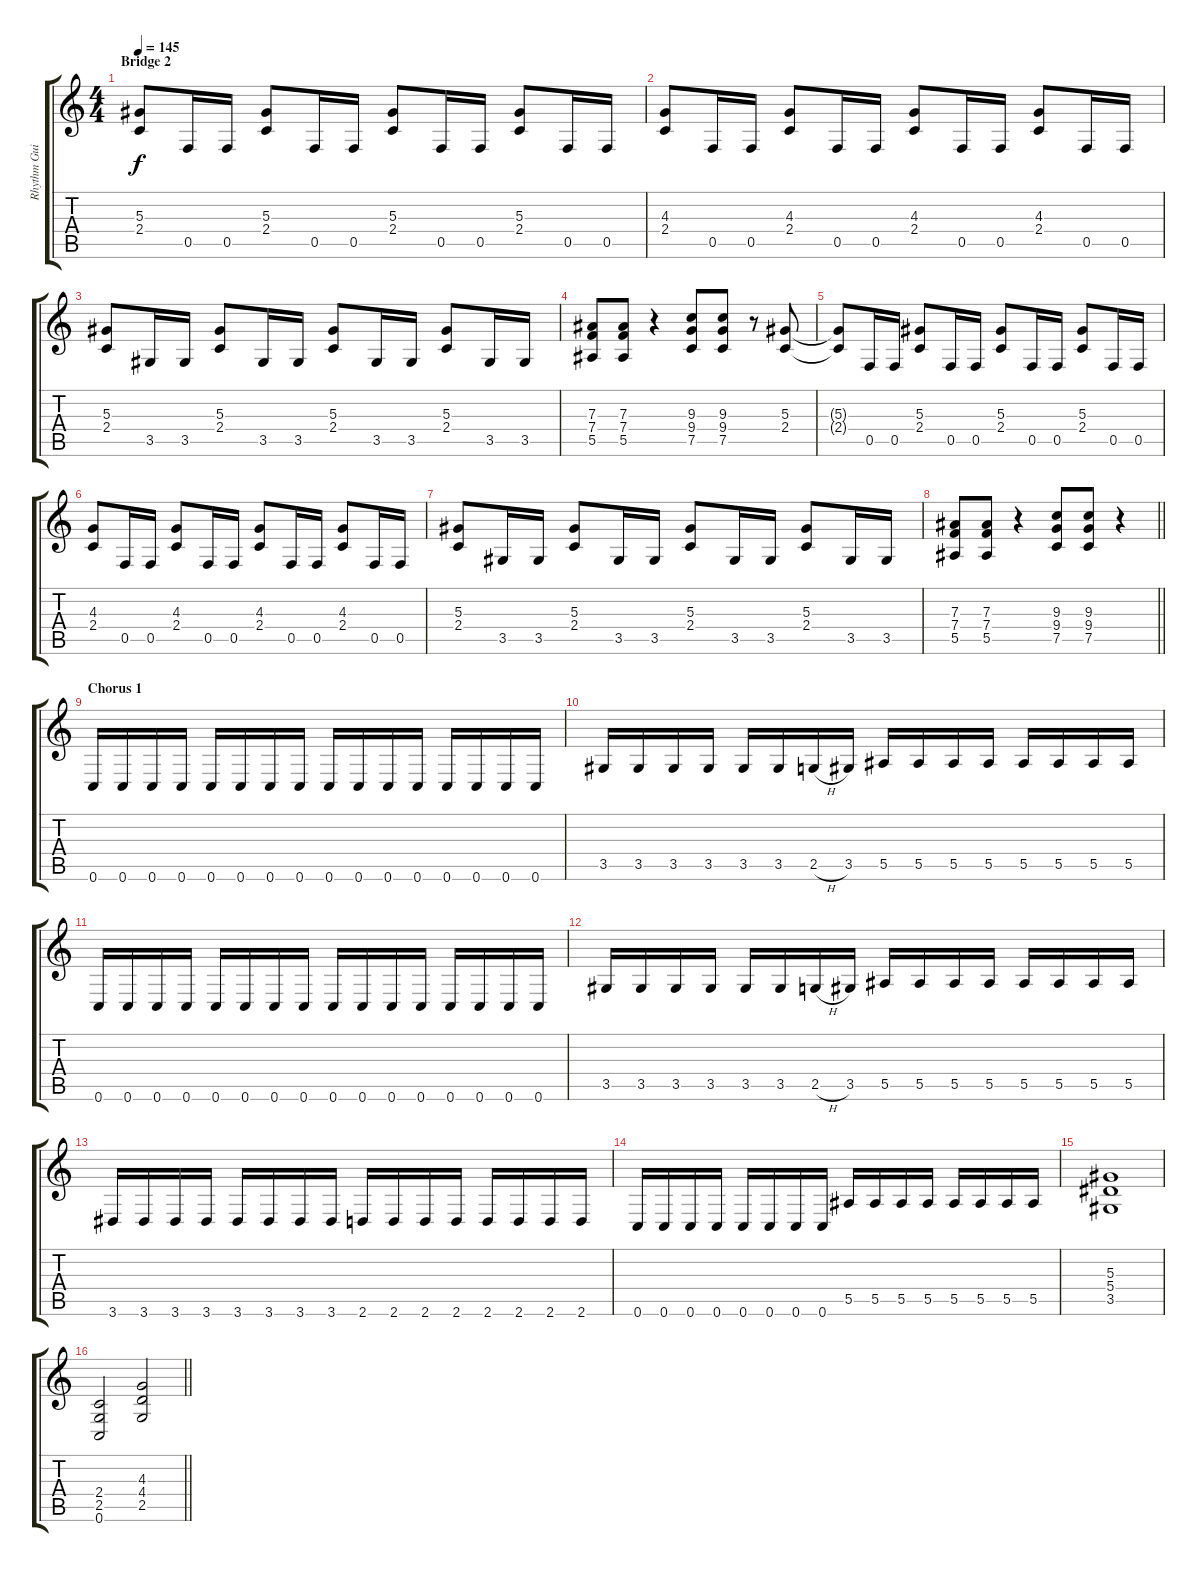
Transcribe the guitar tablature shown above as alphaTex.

\track ("Rhythm Guitar 1" "Rhythm Gui") {instrument distortionguitar}
\staff {score tabs}
\tuning (C4 G3 Eb3 Bb2 F2 C2) {hide}
\ts (4 4)
\section ("" "Bridge 2")
\tempo 145
\clef g2
\ks c
(5.3 2.4).8{dy f} 0.5.16 0.5.16 (5.3 2.4).8 0.5.16 0.5.16 (5.3 2.4).8 0.5.16 0.5.16 (5.3 2.4).8 0.5.16 0.5.16 |
(4.3 2.4).8 0.5.16 0.5.16 (4.3 2.4).8 0.5.16 0.5.16 (4.3 2.4).8 0.5.16 0.5.16 (4.3 2.4).8 0.5.16 0.5.16 |
(5.3 2.4).8 3.5.16 3.5.16 (5.3 2.4).8 3.5.16 3.5.16 (5.3 2.4).8 3.5.16 3.5.16 (5.3 2.4).8 3.5.16 3.5.16 |
(7.3 7.4 5.5).8 (7.3 7.4 5.5).8 r.4 (9.3 9.4 7.5).8 (9.3 9.4 7.5).8 r.8 (5.3 2.4).8 |
(5.3{t} 2.4{t}).8 0.5.16 0.5.16 (5.3 2.4).8 0.5.16 0.5.16 (5.3 2.4).8 0.5.16 0.5.16 (5.3 2.4).8 0.5.16 0.5.16 |
(4.3 2.4).8 0.5.16 0.5.16 (4.3 2.4).8 0.5.16 0.5.16 (4.3 2.4).8 0.5.16 0.5.16 (4.3 2.4).8 0.5.16 0.5.16 |
(5.3 2.4).8 3.5.16 3.5.16 (5.3 2.4).8 3.5.16 3.5.16 (5.3 2.4).8 3.5.16 3.5.16 (5.3 2.4).8 3.5.16 3.5.16 |
\barLineRight lightlight
(7.3 7.4 5.5).8 (7.3 7.4 5.5).8 r.4 (9.3 9.4 7.5).8 (9.3 9.4 7.5).8 r.4 |
\section ("" "Chorus 1")
0.6.16 0.6.16 0.6.16 0.6.16 0.6.16 0.6.16 0.6.16 0.6.16 0.6.16 0.6.16 0.6.16 0.6.16 0.6.16 0.6.16 0.6.16 0.6.16 |
3.5.16 3.5.16 3.5.16 3.5.16 3.5.16 3.5.16 2.5{h}.16 3.5.16 5.5.16 5.5.16 5.5.16 5.5.16 5.5.16 5.5.16 5.5.16 5.5.16 |
0.6.16 0.6.16 0.6.16 0.6.16 0.6.16 0.6.16 0.6.16 0.6.16 0.6.16 0.6.16 0.6.16 0.6.16 0.6.16 0.6.16 0.6.16 0.6.16 |
3.5.16 3.5.16 3.5.16 3.5.16 3.5.16 3.5.16 2.5{h}.16 3.5.16 5.5.16 5.5.16 5.5.16 5.5.16 5.5.16 5.5.16 5.5.16 5.5.16 |
3.6.16 3.6.16 3.6.16 3.6.16 3.6.16 3.6.16 3.6.16 3.6.16 2.6.16 2.6.16 2.6.16 2.6.16 2.6.16 2.6.16 2.6.16 2.6.16 |
0.6.16 0.6.16 0.6.16 0.6.16 0.6.16 0.6.16 0.6.16 0.6.16 5.5.16 5.5.16 5.5.16 5.5.16 5.5.16 5.5.16 5.5.16 5.5.16 |
(5.3 5.4 3.5).1 |
\barLineRight lightlight
(2.4 2.5 0.6).2 (4.3 4.4 2.5).2
